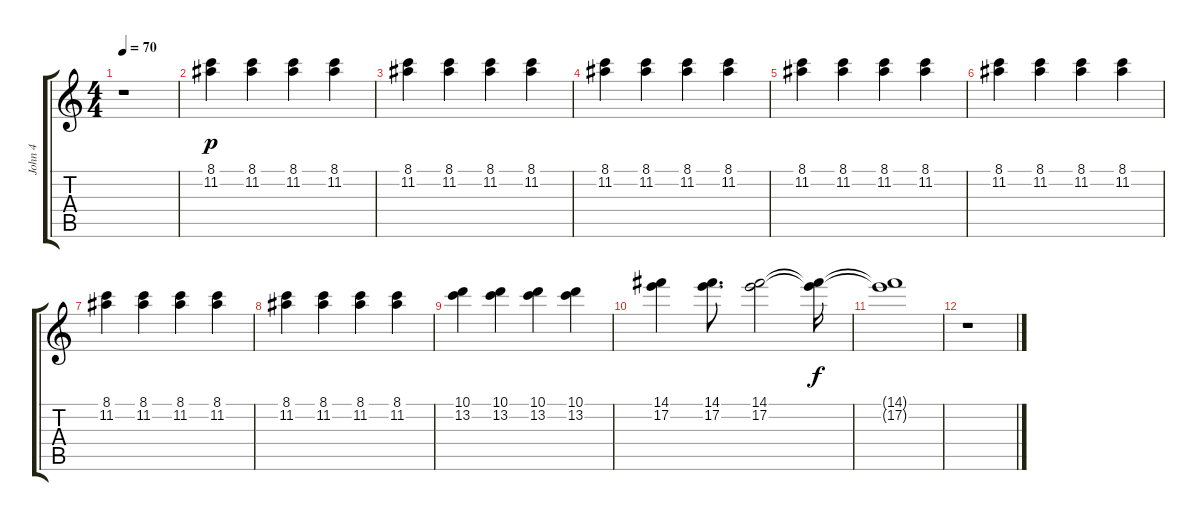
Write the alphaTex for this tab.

\track ("John 4" "John 4") {instrument distortionguitar}
\staff {score tabs}
\tuning (E4 B3 G3 D3 A2 E2) {hide}
\ts (4 4)
\tempo 70
\clef g2
\ks c
r.1{dy p} |
(8.1 11.2).4 (8.1 11.2).4 (8.1 11.2).4 (8.1 11.2).4 |
(8.1 11.2).4 (8.1 11.2).4 (8.1 11.2).4 (8.1 11.2).4 |
(8.1 11.2).4 (8.1 11.2).4 (8.1 11.2).4 (8.1 11.2).4 |
(8.1 11.2).4 (8.1 11.2).4 (8.1 11.2).4 (8.1 11.2).4 |
(8.1 11.2).4 (8.1 11.2).4 (8.1 11.2).4 (8.1 11.2).4 |
(8.1 11.2).4 (8.1 11.2).4 (8.1 11.2).4 (8.1 11.2).4 |
(8.1 11.2).4 (8.1 11.2).4 (8.1 11.2).4 (8.1 11.2).4 |
(10.1 13.2).4 (10.1 13.2).4 (10.1 13.2).4 (10.1 13.2).4 |
(14.1 17.2).4 (14.1 17.2).8{d} (14.1 17.2).2 (14.1{t} 17.2{t}).16{dy f} |
(14.1{t} 17.2{t}).1 |
r.1
